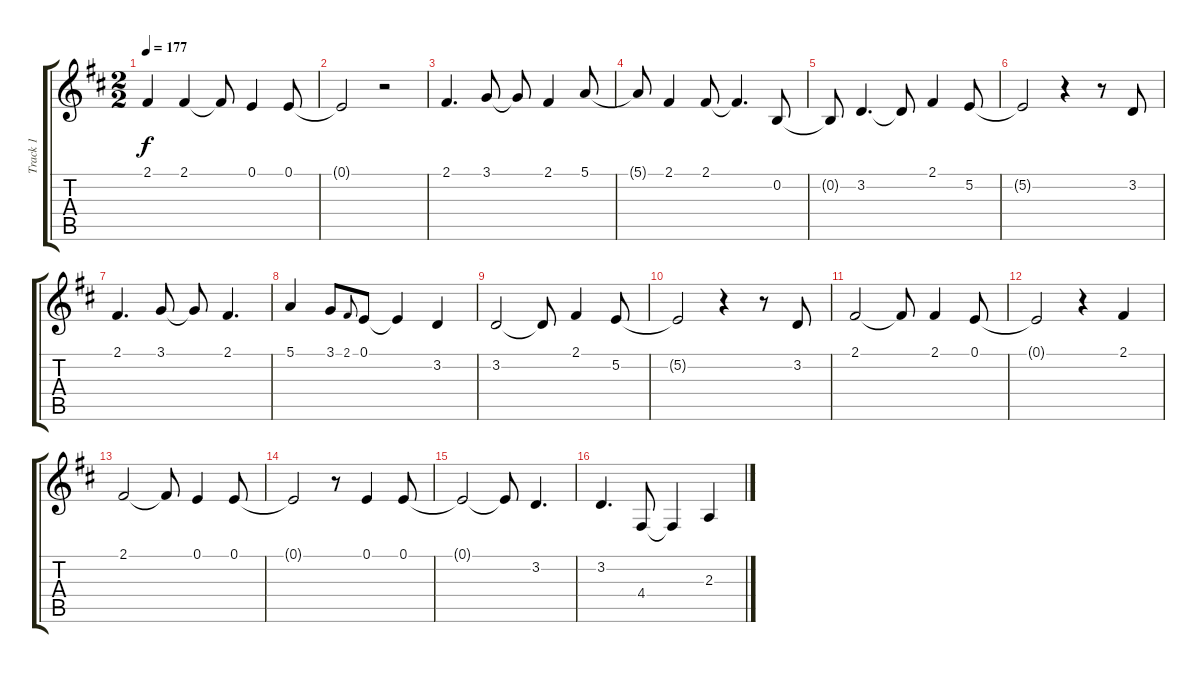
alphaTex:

\track ("Track 1" "Track 1") {instrument altosax}
\staff {score tabs}
\tuning (E4 B3 G3 D3 A2 E2) {hide}
\ts (2 2)
\tempo 177
\clef g2
\ks d
2.1{t}.4{dy f} 2.1.4 2.1{t}.8 0.1.4 0.1.8 |
0.1{t}.2 r.2 |
2.1.4{d} 3.1.8 3.1{t}.8 2.1.4 5.1.8 |
5.1{t}.8 2.1.4 2.1.8 2.1{t}.4{d} 0.2.8 |
0.2{t}.8 3.2.4{d} 3.2{t}.8 2.1.4 5.2.8 |
5.2{t}.2 r.4 r.8 3.2.8 |
2.1.4{d} 3.1.8 3.1{t}.8 2.1.4{d} |
5.1.4 3.1.8 2.1.8{gr onbeat} 0.1.8 0.1{t}.4 3.2.4 |
3.2.2 3.2{t}.8 2.1.4 5.2.8 |
5.2{t}.2 r.4 r.8 3.2.8 |
2.1.2 2.1{t}.8 2.1.4 0.1.8 |
0.1{t}.2 r.4 2.1.4 |
2.1.2 2.1{t}.8 0.1.4 0.1.8 |
0.1{t}.2 r.8 0.1.4 0.1.8 |
0.1{t}.2 0.1{t}.8 3.2.4{d} |
3.2.4{d} 4.4.8 4.4{t}.4 2.3.4
